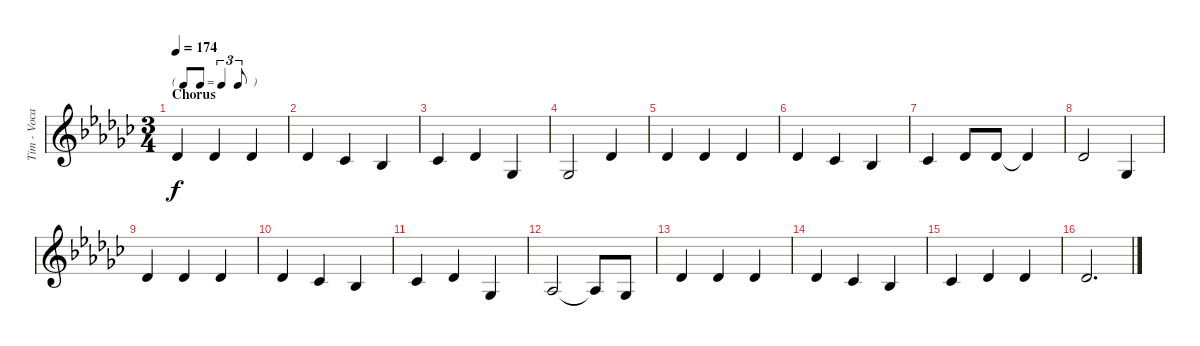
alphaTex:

\track ("Tim - Vocals" "Tim - Voca") {instrument synthvoice}
\staff {score}
\tuning (E4 B3 G3 D3 A2 E2) {hide}
\ts (3 4)
\tf triplet8th
\section ("" "Chorus")
\tempo 174
\clef g2
\ks ebminor
2.2.4{dy f} 2.2.4 2.2.4 |
2.2.4 0.2.4 3.3.4 |
0.2.4 2.2.4 4.4.4 |
4.4.2 2.2.4 |
2.2.4 2.2.4 2.2.4 |
2.2.4 0.2.4 3.3.4 |
0.2.4 2.2.8 2.2.8 2.2{t}.4 |
2.2.2 4.4.4 |
2.2.4 2.2.4 2.2.4 |
2.2.4 0.2.4 3.3.4 |
0.2.4 2.2.4 4.4.4 |
1.3.2 1.3{t}.8 4.4.8 |
2.2.4 2.2.4 2.2.4 |
2.2.4 0.2.4 3.3.4 |
0.2.4 2.2.4 2.2.4 |
2.2.2{d}
